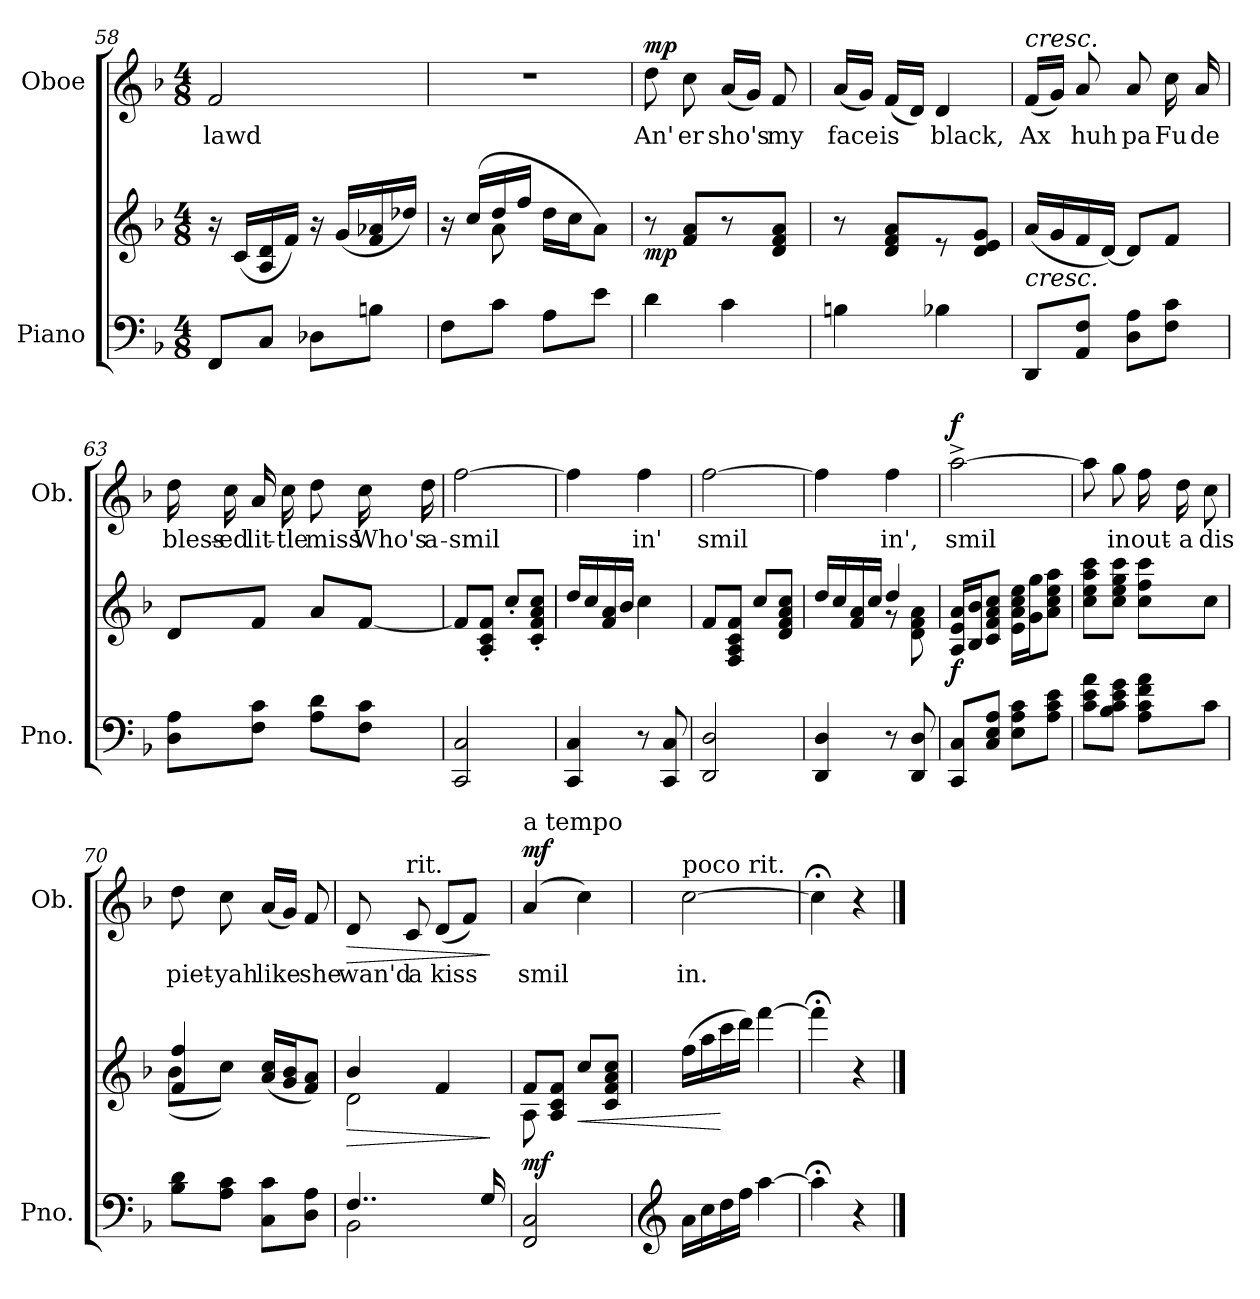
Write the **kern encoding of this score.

**kern	**kern	**dynam	**kern	**text	**dynam
*part2	*part2	*part2	*part1	*part1	*part1
*staff3	*staff2	*staff2/3	*staff1	*staff1	*staff1
*I"Piano	*	*	*I"Oboe	*	*
*I'Pno.	*	*	*I'Ob.	*	*
*clefF4	*clefG2	*	*clefG2	*	*
*k[b-]	*k[b-]	*	*k[b-]	*	*
*M4/8	*M4/8	*	*M4/8	*	*
=58	=58	=58	=58	=58	=58
!	!	!	!	!LO:LY:b	!
8FF/L	16r	.	2f/	lawd	.
.	(16c/LL	.	.	.	.
8C/J	16A/ 16d/	.	.	.	.
.	16f/JJ)	.	.	.	.
8D-X\L	16r	.	.	.	.
.	(16g/LL	.	.	.	.
8Bn\J	16f/ 16a-X/	.	.	.	.
.	16dd-X/JJ)	.	.	.	.
=59	=59	=59	=59	=59	=59
*	*^	*	*	*	*
8F\L	16r	8ryy	.	2r	.	.
.	(16cc/LL	.	.	.	.	.
8c\J	16dd/	8a\	.	.	.	.
.	16ff/JJ	.	.	.	.	.
8A\L	16dd\LL	4ryy	.	.	.	.
.	16cc\J	.	.	.	.	.
8e\J	8a\J)	.	.	.	.	.
*	*v	*v	*	*	*	*
=60	=60	=60	=60	=60	=60
!	!	!LO:DY:b	!	!LO:LY:b	!LO:DY:a
4d\	8r	mp	8dd\	An'	mp
!	!	!	!	!LO:LY:b	!
.	8f/ 8a/L	.	8cc\	er	.
!	!	!	!	!LO:LY:b	!
4c\	8r	.	(16a/LL	sho's	.
.	.	.	16g/JJ)	.	.
!	!	!	!	!LO:LY:b	!
.	8d/ 8f/ 8a/J	.	8f/	my	.
=61	=61	=61	=61	=61	=61
!	!	!	!	!LO:LY:b	!
4Bn\	8r	.	(16a/LL	face	.
.	.	.	16g/JJ)	.	.
!	!	!	!	!LO:LY:b	!
.	8d/ 8f/ 8a/L	.	(16f/LL	is	.
.	.	.	16d/JJ)	.	.
!	!	!	!	!LO:LY:b	!
4B-X\	8r	.	4d/	black,	.
.	8d/ 8e/ 8g/J	.	.	.	.
!!LO:PB:g=z
=62	=62	=62	=62	=62	=62
!	!	!	!LO:TX:a:i:t=cresc.	!	!
!	!LO:TX:b:i:t=cresc.	!	!	!	!
!	!	!	!	!LO:LY:b	!
8DD/L	(16a/LL	.	(16f/LL	Ax	.
.	16g/	.	16g/JJ)	.	.
!	!	!	!	!LO:LY:b	!
8AA/ 8F/J	16f/	.	8a/	huh	.
.	[16d/JJ)	.	.	.	.
!	!	!	!	!LO:LY:b	!
8D\ 8A\L	8d/L]	.	8a/	pa	.
!	!	!	!	!LO:LY:b	!
8F\ 8c\J	8f/J	.	16cc\	Fu	.
!	!	!	!	!LO:LY:b	!
.	.	.	16a/	de	.
=63	=63	=63	=63	=63	=63
!	!	!	!	!LO:LY:b	!
8D\ 8A\L	8d/L	.	16dd\	bless-	.
!	!	!	!	!LO:LY:b	!
.	.	.	16cc\	-ed	.
!	!	!	!	!LO:LY:b	!
8F\ 8c\J	8f/J	.	16a/	lit-	.
!	!	!	!	!LO:LY:b	!
.	.	.	16cc\	-tle	.
!	!	!	!	!LO:LY:b	!
8A\ 8d\L	8a/L	.	8dd\	miss	.
!	!	!	!	!LO:LY:b	!
8F\ 8c\J	[8f/J	.	16cc\	Who's	.
!	!	!	!	!LO:LY:b	!
.	.	.	16dd\	a-	.
=64	=64	=64	=64	=64	=64
!	!	!	!	!LO:LY:b	!
2CC/ 2C/	8f/L]	.	[2ff\	-smil	.
.	8A/' 8c/' 8f/'J	.	.	.	.
.	8cc'/L	.	.	.	.
.	8c/' 8f/' 8a/' 8cc/'J	.	.	.	.
=65	=65	=65	=65	=65	=65
4CC/ 4C/	16dd/LL	.	4ff\]	.	.
.	16cc/	.	.	.	.
.	16f/ 16a/	.	.	.	.
.	16b-/JJ	.	.	.	.
!	!	!	!	!LO:LY:b	!
8r	4cc\	.	4ff\	in'	.
8CC/ 8C/	.	.	.	.	.
=66	=66	=66	=66	=66	=66
!	!	!	!	!LO:LY:b	!
2DD/ 2D/	8f/L	.	[2ff\	smil	.
.	8F/ 8A/ 8c/ 8f/J	.	.	.	.
.	8cc/L	.	.	.	.
.	8d/ 8f/ 8a/ 8cc/J	.	.	.	.
!!LO:LB:g=z
=67	=67	=67	=67	=67	=67
*	*^	*	*	*	*
4DD/ 4D/	16dd/LL	4ryy	.	4ff\]	.	.
.	16cc/	.	.	.	.	.
.	16f/ 16a/	.	.	.	.	.
.	16cc/JJ	.	.	.	.	.
!	!	!	!	!	!LO:LY:b	!
8r	4dd/	8r	.	4ff\	in',	.
8DD/ 8D/	.	8d\ 8f\ 8a\	.	.	.	.
=68	=68	=68	=68	=68	=68	=68
!	!	!	!LO:DY:b	!	!LO:LY:b	!LO:DY:a
*	*v	*v	*	*	*	*
8CC/ 8C/L	16A/ 16e/ 16a/LL	f	[2aa^\	smil	f
.	16B-/ 16b-/J	.	.	.	.
8C/ 8E/ 8A/J	8c/ 8f/ 8a/ 8cc/J	.	.	.	.
8E\ 8A\ 8c\L	16e\ 16a\ 16cc\ 16ee\LL	.	.	.	.
.	16g\ 16gg\J	.	.	.	.
8A\ 8c\ 8e\J	8a\ 8cc\ 8ee\ 8aa\J	.	.	.	.
=69	=69	=69	=69	=69	=69
8c\ 8e\ 8a\L	8cc\ 8ee\ 8aa\ 8ccc\L	.	8aa\]	.	.
!	!	!	!	!LO:LY:b	!
8B-\ 8c\ 8e\ 8g\J	8cc\ 8ee\ 8gg\ 8ccc\J	.	8gg\	in	.
!	!	!	!	!LO:LY:b	!
8A\ 8c\ 8f\ 8a\L	8cc\ 8ff\ 8ccc\L	.	16ff\	out-	.
!	!	!	!	!LO:LY:b	!
.	.	.	16dd\	-a	.
!	!	!	!	!LO:LY:b	!
8c\J	8cc\J	.	8cc\	dis	.
=70	=70	=70	=70	=70	=70
*	*^	*	*	*	*
!	!	!	!	!	!LO:LY:b	!
8B-\ 8d\L	4f/ 4ff/	(8b-\L	.	8dd\	piet-	.
!	!	!	!	!	!LO:LY:b	!
8A\ 8c\J	.	8cc\J)	.	8cc\	-yah	.
!	!	!	!	!	!LO:LY:b	!
8C\ 8c\L	(16a/ 16cc/LL	4ryy	.	(16a/LL	like	.
.	16g/ 16b-/J	.	.	16g/JJ)	.	.
!	!	!	!	!	!LO:LY:b	!
8D\ 8A\J	8f/ 8a/J)	.	.	8f/	she	.
=71	=71	=71	=71	=71	=71	=71
*^	*	*	*	*	*	*
!	!	!	!	!LO:HP:b	!	!LO:LY:b	!LO:HP:b
4..F/	2BB-\	4b-/	2d\	>	8d/	wan'd	>
!	!	!	!	!	!LO:TX:a:t=rit.	!	!
!	!	!	!	!	!	!LO:LY:b	!
.	.	.	.	.	8c/	a	.
!	!	!	!	!	!	!LO:LY:b	!
.	.	4f/	.	.	(8d/L	kiss	.
.	.	.	.	.	8f/J)	.	.
16G/	.	.	.	.	.	.	.
*v	*v	*	*	*	*	*	*
*	*v	*v	*	*	*	*
.	.	]	.	.	]
=72	=72	=72	=72	=72	=72
*	*^	*	*	*	*
!	!	!	!	!LO:TX:a:t=a tempo	!	!
!	!	!	!LO:DY:b	!	!LO:LY:b	!LO:DY:a
2FF/ 2C/	8f/L	8A\	mf	(4a/	smil	mf
.	8A/ 8c/ 8f/J	4.ryy	.	.	.	.
!	!	!	!LO:HP:b	!	!	!
.	8cc/L	.	<	4cc\)	.	.
.	8c/ 8f/ 8a/ 8cc/J	.	.	.	.	.
*	*v	*v	*	*	*	*
!!LO:LB:g=z
=73	=73	=73	=73	=73	=73
*clefG2	*	*	*	*	*
!	!	!	!LO:TX:a:t=poco rit.	!	!
!	!	!	!	!LO:LY:b	!
16a\LL	(16ff\LL	.	[2cc\	in.	.
16cc\	16aa\	.	.	.	.
16dd\	16ccc\	[	.	.	.
16ff\JJ	16ddd\JJ)	.	.	.	.
[4aa\	[4fff\	.	.	.	.
=74	=74	=74	=74	=74	=74
4aa;<\]	4fff;<\]	.	4cc;<\]	.	.
4r	4r	.	4r	.	.
==	==	==	==	==	==
*-	*-	*-	*-	*-	*-
